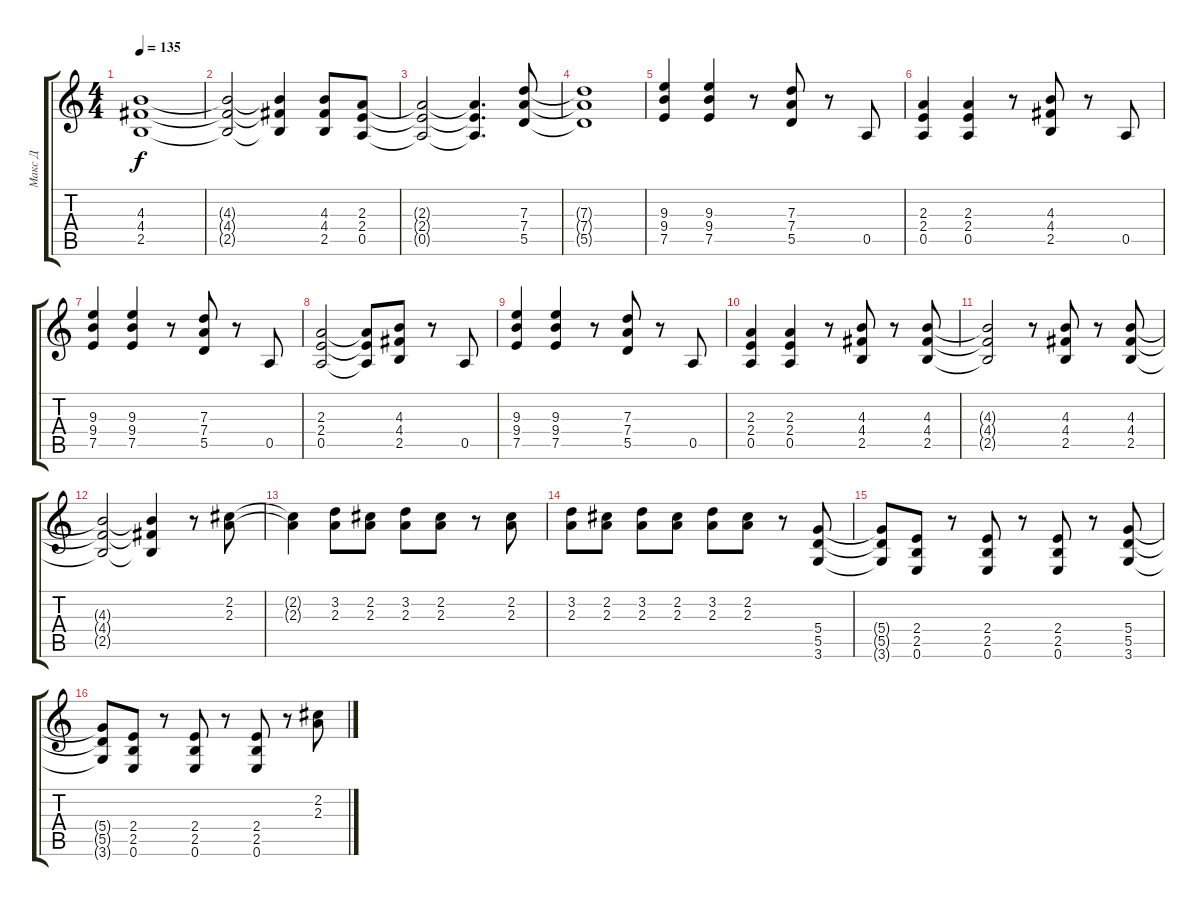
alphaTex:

\track ("Макс Д" "Макс Д") {instrument overdrivenguitar}
\staff {score tabs}
\tuning (E4 B3 G3 D3 A2 E2) {hide}
\ts (4 4)
\tempo 135
\clef g2
\ks c
(4.3{t} 4.4{t} 2.5{t}).1{dy f} |
(4.3{t} 4.4{t} 2.5{t}).2 (4.3{t} 4.4{t} 2.5{t}).4 (4.3 4.4 2.5).8 (2.3 2.4 0.5).8 |
(2.3{t} 2.4{t} 0.5{t}).2 (2.3{t} 2.4{t} 0.5{t}).4{d} (7.3 7.4 5.5).8 |
(7.3{t} 7.4{t} 5.5{t}).1 |
(9.3 9.4 7.5).4 (9.3 9.4 7.5).4 r.8 (7.3 7.4 5.5).8 r.8 0.5.8 |
(2.3 2.4 0.5).4 (2.3 2.4 0.5).4 r.8 (4.3 4.4 2.5).8 r.8 0.5.8 |
(9.3 9.4 7.5).4 (9.3 9.4 7.5).4 r.8 (7.3 7.4 5.5).8 r.8 0.5.8 |
(2.3 2.4 0.5).2 (2.3{t} 2.4{t} 0.5{t}).8 (4.3 4.4 2.5).8 r.8 0.5.8 |
(9.3 9.4 7.5).4 (9.3 9.4 7.5).4 r.8 (7.3 7.4 5.5).8 r.8 0.5.8 |
(2.3 2.4 0.5).4 (2.3 2.4 0.5).4 r.8 (4.3 4.4 2.5).8 r.8 (4.3 4.4 2.5).8 |
(4.3{t} 4.4{t} 2.5{t}).2 r.8 (4.3 4.4 2.5).8 r.8 (4.3 4.4 2.5).8 |
(4.3{t} 4.4{t} 2.5{t}).2 (4.3{t} 4.4{t} 2.5{t}).4 r.8 (2.2 2.3).8 |
(2.2{t} 2.3{t}).4 (3.2 2.3).8 (2.2 2.3).8 (3.2 2.3).8 (2.2 2.3).8 r.8 (2.2 2.3).8 |
(3.2 2.3).8 (2.2 2.3).8 (3.2 2.3).8 (2.2 2.3).8 (3.2 2.3).8 (2.2 2.3).8 r.8 (5.4 5.5 3.6).8 |
(5.4{t} 5.5{t} 3.6{t}).8 (2.4 2.5 0.6).8 r.8 (2.4 2.5 0.6).8 r.8 (2.4 2.5 0.6).8 r.8 (5.4 5.5 3.6).8 |
(5.4{t} 5.5{t} 3.6{t}).8 (2.4 2.5 0.6).8 r.8 (2.4 2.5 0.6).8 r.8 (2.4 2.5 0.6).8 r.8 (2.2 2.3).8
